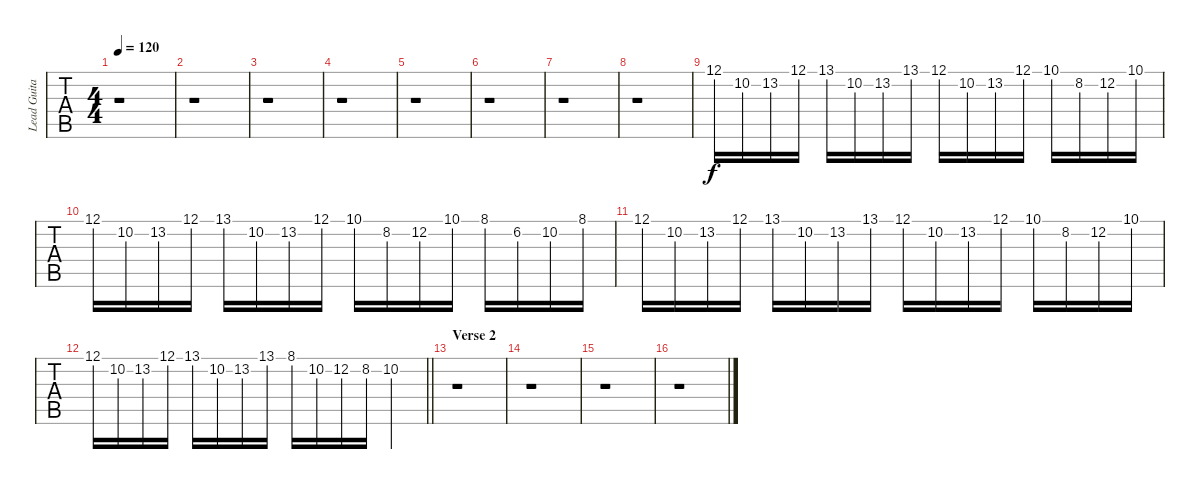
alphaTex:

\track ("Lead Guitar 1 (Enrik Garcìa)" "Lead Guita") {instrument distortionguitar}
\staff {tabs}
\tuning (Eb4 Bb3 Gb3 Db3 Ab2 Eb2) {hide}
\ts (4 4)
\tempo 120
\clef g2
\ks c
r.1{dy f} |
r.1 |
r.1 |
r.1 |
r.1 |
r.1 |
r.1 |
r.1 |
12.1.16{ot 8va} 10.2.16{ot 8va} 13.2.16{ot 8va} 12.1.16{ot 8va} 13.1.16{ot 8va} 10.2.16{ot 8va} 13.2.16{ot 8va} 13.1.16{ot 8va} 12.1.16{ot 8va} 10.2.16{ot 8va} 13.2.16{ot 8va} 12.1.16{ot 8va} 10.1.16{ot 8va} 8.2.16{ot 8va} 12.2.16{ot 8va} 10.1.16{ot 8va} |
12.1.16{ot 8va} 10.2.16{ot 8va} 13.2.16{ot 8va} 12.1.16{ot 8va} 13.1.16{ot 8va} 10.2.16{ot 8va} 13.2.16{ot 8va} 12.1.16{ot 8va} 10.1.16{ot 8va} 8.2.16{ot 8va} 12.2.16{ot 8va} 10.1.16{ot 8va} 8.1.16{ot 8va} 6.2.16{ot 8va} 10.2.16{ot 8va} 8.1.16{ot 8va} |
12.1.16{ot 8va} 10.2.16{ot 8va} 13.2.16{ot 8va} 12.1.16{ot 8va} 13.1.16{ot 8va} 10.2.16{ot 8va} 13.2.16{ot 8va} 13.1.16{ot 8va} 12.1.16{ot 8va} 10.2.16{ot 8va} 13.2.16{ot 8va} 12.1.16{ot 8va} 10.1.16{ot 8va} 8.2.16{ot 8va} 12.2.16{ot 8va} 10.1.16{ot 8va} |
\barLineRight lightlight
12.1.16{ot 8va} 10.2.16{ot 8va} 13.2.16{ot 8va} 12.1.16{ot 8va} 13.1.16{ot 8va} 10.2.16{ot 8va} 13.2.16{ot 8va} 13.1.16{ot 8va} 8.1.16{ot 8va} 10.2.16{ot 8va} 12.2.16{ot 8va} 8.2.16{ot 8va} 10.2.4{ot 8va} |
\section ("" "Verse 2")
r.1 |
r.1 |
r.1 |
r.1
